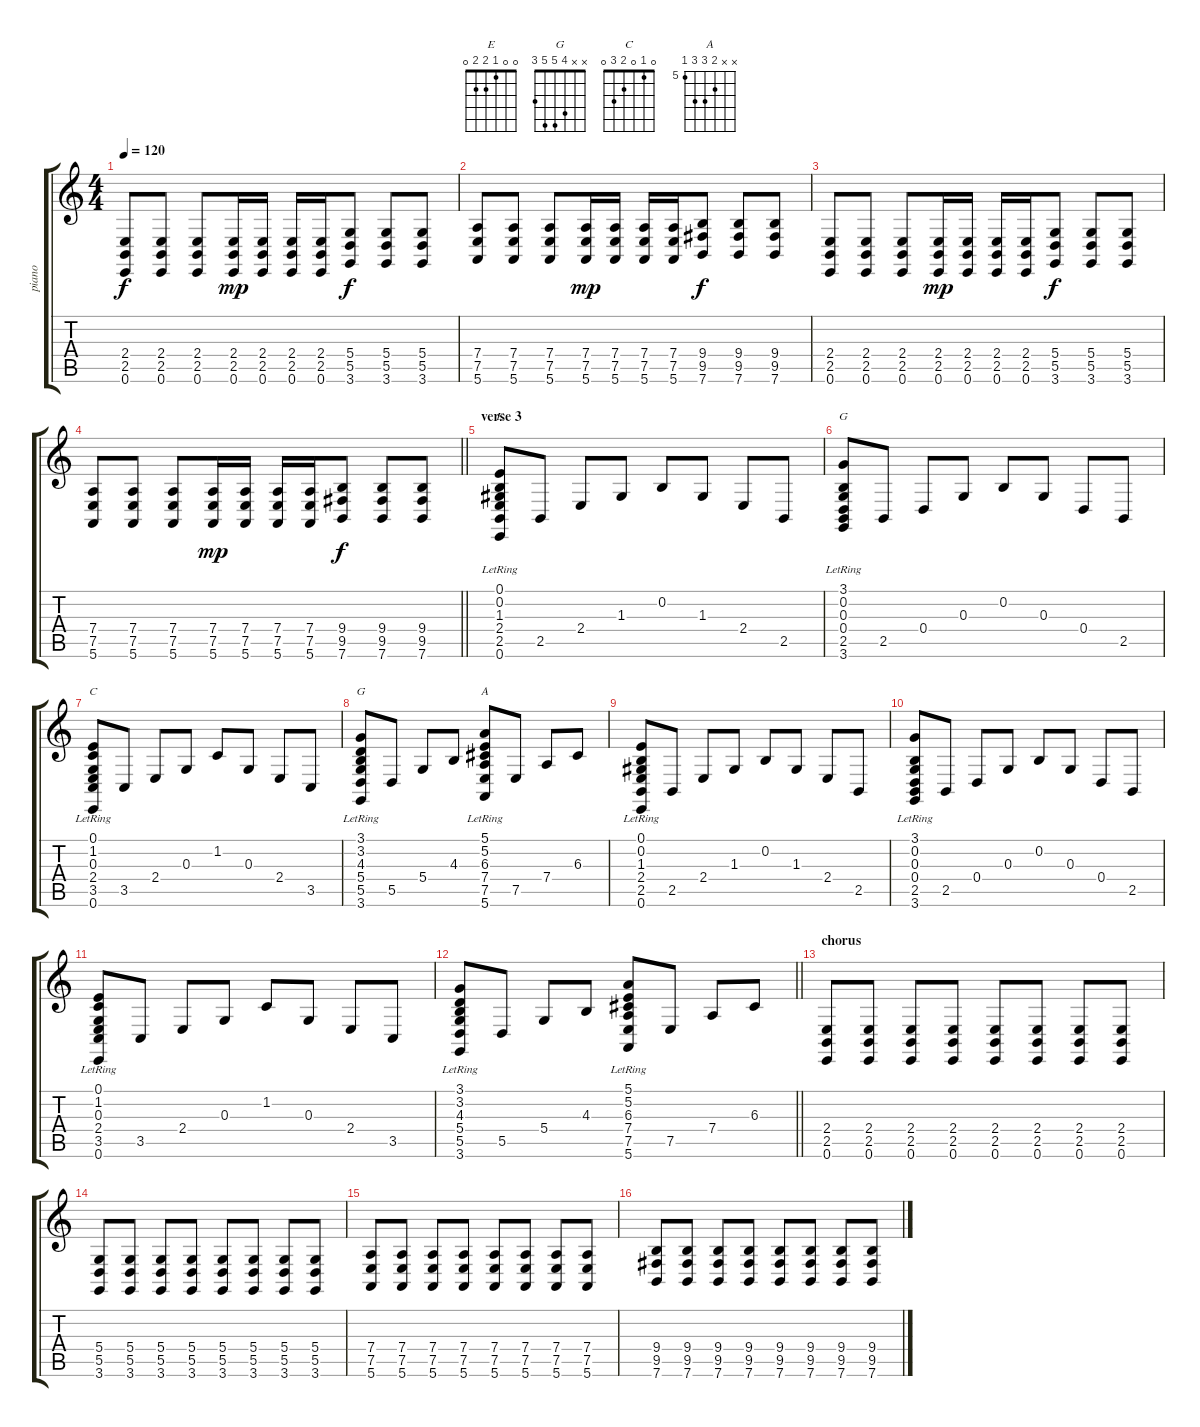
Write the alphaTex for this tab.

\track ("piano" "piano") {instrument electricgrandpiano}
\staff {score tabs}
\tuning (E4 B3 G3 D3 A2 E2) {hide}
\chord ("E" 0 0 1 2 2 0)
\chord ("G" 3 0 0 0 2 3)
\chord ("C" 0 1 0 2 3 0)
\chord ("G" x x 4 5 5 3)
\chord ("A" x x 6 7 7 5) {firstfret 5}
\ts (4 4)
\tempo 120
\clef g2
\ks c
(2.4 2.5 0.6).8{dy f} (2.4 2.5 0.6).8 (2.4 2.5 0.6).8 (2.4 2.5 0.6).16{dy mp} (2.4 2.5 0.6).16 (2.4 2.5 0.6).16 (2.4 2.5 0.6).16 (5.4 5.5 3.6).8{dy f} (5.4 5.5 3.6).8 (5.4 5.5 3.6).8 |
(7.4 7.5 5.6).8 (7.4 7.5 5.6).8 (7.4 7.5 5.6).8 (7.4 7.5 5.6).16{dy mp} (7.4 7.5 5.6).16 (7.4 7.5 5.6).16 (7.4 7.5 5.6).16 (9.4 9.5 7.6).8{dy f} (9.4 9.5 7.6).8 (9.4 9.5 7.6).8 |
(2.4 2.5 0.6).8 (2.4 2.5 0.6).8 (2.4 2.5 0.6).8 (2.4 2.5 0.6).16{dy mp} (2.4 2.5 0.6).16 (2.4 2.5 0.6).16 (2.4 2.5 0.6).16 (5.4 5.5 3.6).8{dy f} (5.4 5.5 3.6).8 (5.4 5.5 3.6).8 |
\barLineRight lightlight
(7.4 7.5 5.6).8 (7.4 7.5 5.6).8 (7.4 7.5 5.6).8 (7.4 7.5 5.6).16{dy mp} (7.4 7.5 5.6).16 (7.4 7.5 5.6).16 (7.4 7.5 5.6).16 (9.4 9.5 7.6).8{dy f} (9.4 9.5 7.6).8 (9.4 9.5 7.6).8 |
\section ("" "verse 3")
(0.1{lr} 0.2{lr} 1.3{lr} 2.4{lr} 2.5{lr} 0.6{lr}).8{ch "E"} 2.5.8 2.4.8 1.3.8 0.2.8 1.3.8 2.4.8 2.5.8 |
(3.1{lr} 0.2{lr} 0.3{lr} 0.4{lr} 2.5{lr} 3.6{lr}).8{ch "G"} 2.5.8 0.4.8 0.3.8 0.2.8 0.3.8 0.4.8 2.5.8 |
(0.1{lr} 1.2 0.3 2.4 3.5 0.6).8{ch "C"} 3.5.8 2.4.8 0.3.8 1.2.8 0.3.8 2.4.8 3.5.8 |
(3.1{lr} 3.2{lr} 4.3{lr} 5.4{lr} 5.5{lr} 3.6{lr}).8{ch "G"} 5.5.8 5.4.8 4.3.8 (5.1{lr} 5.2{lr} 6.3{lr} 7.4{lr} 7.5{lr} 5.6{lr}).8{ch "A"} 7.5.8 7.4.8 6.3.8 |
(0.1{lr} 0.2{lr} 1.3{lr} 2.4{lr} 2.5{lr} 0.6{lr}).8 2.5.8 2.4.8 1.3.8 0.2.8 1.3.8 2.4.8 2.5.8 |
(3.1{lr} 0.2{lr} 0.3{lr} 0.4{lr} 2.5{lr} 3.6{lr}).8 2.5.8 0.4.8 0.3.8 0.2.8 0.3.8 0.4.8 2.5.8 |
(0.1{lr} 1.2 0.3 2.4 3.5 0.6).8 3.5.8 2.4.8 0.3.8 1.2.8 0.3.8 2.4.8 3.5.8 |
\barLineRight lightlight
(3.1{lr} 3.2{lr} 4.3{lr} 5.4{lr} 5.5{lr} 3.6{lr}).8 5.5.8 5.4.8 4.3.8 (5.1{lr} 5.2{lr} 6.3{lr} 7.4{lr} 7.5{lr} 5.6{lr}).8 7.5.8 7.4.8 6.3.8 |
\section ("" "chorus")
(2.4 2.5 0.6).8 (2.4 2.5 0.6).8 (2.4 2.5 0.6).8 (2.4 2.5 0.6).8 (2.4 2.5 0.6).8 (2.4 2.5 0.6).8 (2.4 2.5 0.6).8 (2.4 2.5 0.6).8 |
(5.4 5.5 3.6).8 (5.4 5.5 3.6).8 (5.4 5.5 3.6).8 (5.4 5.5 3.6).8 (5.4 5.5 3.6).8 (5.4 5.5 3.6).8 (5.4 5.5 3.6).8 (5.4 5.5 3.6).8 |
(7.4 7.5 5.6).8 (7.4 7.5 5.6).8 (7.4 7.5 5.6).8 (7.4 7.5 5.6).8 (7.4 7.5 5.6).8 (7.4 7.5 5.6).8 (7.4 7.5 5.6).8 (7.4 7.5 5.6).8 |
(9.4 9.5 7.6).8 (9.4 9.5 7.6).8 (9.4 9.5 7.6).8 (9.4 9.5 7.6).8 (9.4 9.5 7.6).8 (9.4 9.5 7.6).8 (9.4 9.5 7.6).8 (9.4 9.5 7.6).8
